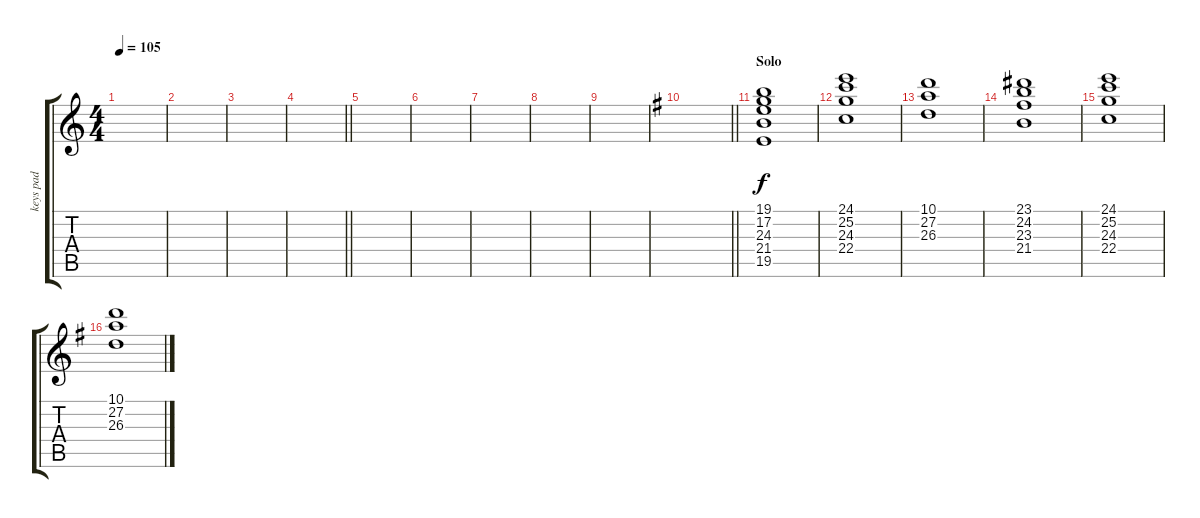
\track ("keys pad" "keys pad") {instrument stringensemble1}
\staff {score tabs}
\tuning (E4 B3 G3 D3 A2 E2) {hide}
\ts (4 4)
\tempo 105
\clef g2
\ks aminor
|
|
|
\barLineRight lightlight
|
|
|
|
|
|
\barLineRight lightlight
\ks eminor
|
\section ("" "Solo")
(19.1 17.2 24.3 21.4 19.5).1{dy f} |
(24.1 25.2 24.3 22.4).1 |
(10.1 27.2 26.3).1 |
(23.1 24.2 23.3 21.4).1 |
(24.1 25.2 24.3 22.4).1 |
(10.1 27.2 26.3).1
